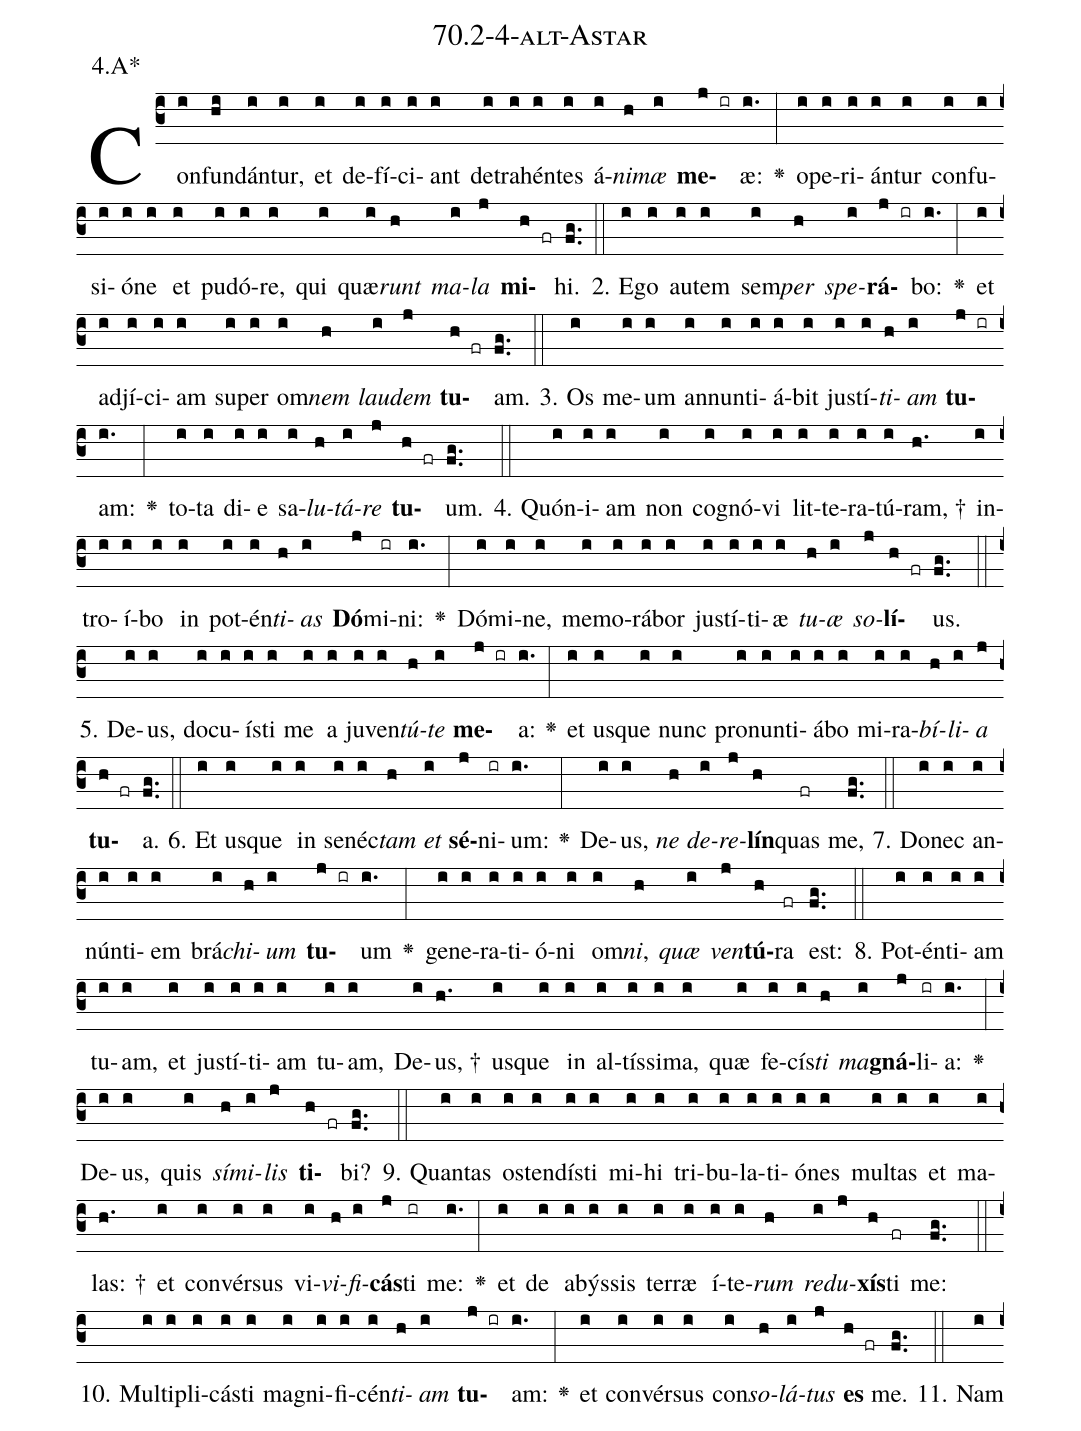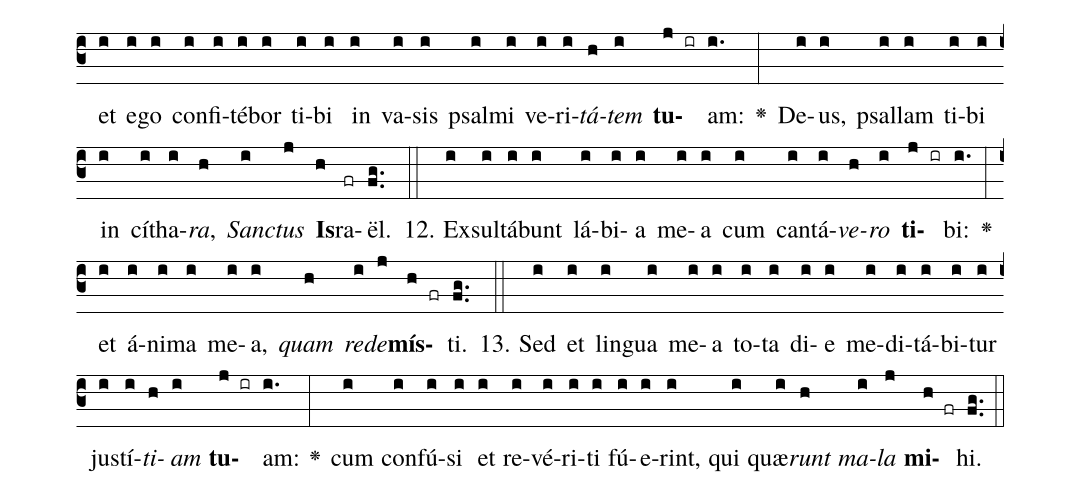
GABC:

name: 70.2-4-alt-Astar;
annotation: 4.A*;
%%
(c3)Con(i)fun(hi)dán(i)tur,(i) et(i) de(i)fí(i)ci(i)ant(i) de(i)tra(i)hén(i)tes(i) á(i)<i>ni</i>(h)<i>mæ</i>(i) <b>me</b>(j ir)æ:(i.) <v>\greheightstar</v>(:) o(i)pe(i)ri(i)án(i)tur(i) con(i)fu(i)si(i)ó(i)ne(i) et(i) pu(i)dó(i)re,(i) qui(i) quæ(i)<i>runt</i>(h) <i>ma</i>(i)<i>la</i>(j) <b>mi</b>(h fr)hi.(fg..) (::)
2. E(i)go(i) au(i)tem(i) sem(i)<i>per</i>(h) <i>spe</i>(i)<b>rá</b>(j ir)bo:(i.) <v>\greheightstar</v>(:) et(i) ad(i)jí(i)ci(i)am(i) su(i)per(i) om(i)<i>nem</i>(h) <i>lau</i>(i)<i>dem</i>(j) <b>tu</b>(h fr)am.(fg..) (::)
3. Os(i) me(i)um(i) an(i)nun(i)ti(i)á(i)bit(i) jus(i)tí(i)<i>ti</i>(h)<i>am</i>(i) <b>tu</b>(j ir)am:(i.) <v>\greheightstar</v>(:) to(i)ta(i) di(i)e(i) sa(i)<i>lu</i>(h)<i>tá</i>(i)<i>re</i>(j) <b>tu</b>(h fr)um.(fg..) (::)
4. Quón(i)i(i)am(i) non(i) co(i)gnó(i)vi(i) lit(i)te(i)ra(i)tú(i)ram, †(h.) in(i)tro(i)í(i)bo(i) in(i) pot(i)én(i)<i>ti</i>(h)<i>as</i>(i) <b>Dó</b>(j)mi(ir)ni:(i.) <v>\greheightstar</v>(:) Dó(i)mi(i)ne,(i) me(i)mo(i)rá(i)bor(i) jus(i)tí(i)ti(i)æ(i) <i>tu</i>(h)<i>æ</i>(i) <i>so</i>(j)<b>lí</b>(h fr)us.(fg..) (::)
5. De(i)us,(i) do(i)cu(i)ís(i)ti(i) me(i) a(i) ju(i)ven(i)<i>tú</i>(h)<i>te</i>(i) <b>me</b>(j ir)a:(i.) <v>\greheightstar</v>(:) et(i) us(i)que(i) nunc(i) pro(i)nun(i)ti(i)á(i)bo(i) mi(i)ra(i)<i>bí</i>(h)<i>li</i>(i)<i>a</i>(j) <b>tu</b>(h fr)a.(fg..) (::)
6. Et(i) us(i)que(i) in(i) se(i)néc(i)<i>tam</i>(h) <i>et</i>(i) <b>sé</b>(j)ni(ir)um:(i.) <v>\greheightstar</v>(:) De(i)us,(i) <i>ne</i>(h) <i>de</i>(i)<i>re</i>(j)<b>lín</b>(h)quas(fr) me,(fg..) (::)
7. Do(i)nec(i) an(i)nún(i)ti(i)em(i) brá(i)<i>chi</i>(h)<i>um</i>(i) <b>tu</b>(j ir)um(i.) <v>\greheightstar</v>(:) ge(i)ne(i)ra(i)ti(i)ó(i)ni(i) om(i)<i>ni</i>,(h) <i>quæ</i>(i) <i>ven</i>(j)<b>tú</b>(h)ra(fr) est:(fg..) (::)
8. Pot(i)én(i)ti(i)am(i) tu(i)am,(i) et(i) jus(i)tí(i)ti(i)am(i) tu(i)am,(i) De(i)us, †(h.) us(i)que(i) in(i) al(i)tís(i)si(i)ma,(i) quæ(i) fe(i)cís(i)<i>ti</i>(h) <i>ma</i>(i)<b>gná</b>(j)li(ir)a:(i.) <v>\greheightstar</v>(:) De(i)us,(i) quis(i) <i>sí</i>(h)<i>mi</i>(i)<i>lis</i>(j) <b>ti</b>(h fr)bi?(fg..) (::)
9. Quan(i)tas(i) os(i)ten(i)dís(i)ti(i) mi(i)hi(i) tri(i)bu(i)la(i)ti(i)ó(i)nes(i) mul(i)tas(i) et(i) ma(i)las: †(h.) et(i) con(i)vér(i)sus(i) vi(i)<i>vi</i>(h)<i>fi</i>(i)<b>cás</b>(j)ti(ir) me:(i.) <v>\greheightstar</v>(:) et(i) de(i) a(i)býs(i)sis(i) ter(i)ræ(i) í(i)te(i)<i>rum</i>(h) <i>re</i>(i)<i>du</i>(j)<b>xís</b>(h)ti(fr) me:(fg..) (::)
10. Mul(i)ti(i)pli(i)cás(i)ti(i) ma(i)gni(i)fi(i)cén(i)<i>ti</i>(h)<i>am</i>(i) <b>tu</b>(j ir)am:(i.) <v>\greheightstar</v>(:) et(i) con(i)vér(i)sus(i) con(i)<i>so</i>(h)<i>lá</i>(i)<i>tus</i>(j) <b>es</b>(h fr) me.(fg..) (::)
11. Nam(i) et(i) e(i)go(i) con(i)fi(i)té(i)bor(i) ti(i)bi(i) in(i) va(i)sis(i) psal(i)mi(i) ve(i)ri(i)<i>tá</i>(h)<i>tem</i>(i) <b>tu</b>(j ir)am:(i.) <v>\greheightstar</v>(:) De(i)us,(i) psal(i)lam(i) ti(i)bi(i) in(i) cí(i)tha(i)<i>ra</i>,(h) <i>Sanc</i>(i)<i>tus</i>(j) <b>Is</b>(h)ra(fr)ël.(fg..) (::)
12. Ex(i)sul(i)tá(i)bunt(i) lá(i)bi(i)a(i) me(i)a(i) cum(i) can(i)tá(i)<i>ve</i>(h)<i>ro</i>(i) <b>ti</b>(j ir)bi:(i.) <v>\greheightstar</v>(:) et(i) á(i)ni(i)ma(i) me(i)a,(i) <i>quam</i>(h) <i>red</i>(i)<i>e</i>(j)<b>mís</b>(h fr)ti.(fg..) (::)
13. Sed(i) et(i) lin(i)gua(i) me(i)a(i) to(i)ta(i) di(i)e(i) me(i)di(i)tá(i)bi(i)tur(i) jus(i)tí(i)<i>ti</i>(h)<i>am</i>(i) <b>tu</b>(j ir)am:(i.) <v>\greheightstar</v>(:) cum(i) con(i)fú(i)si(i) et(i) re(i)vé(i)ri(i)ti(i) fú(i)e(i)rint,(i) qui(i) quæ(i)<i>runt</i>(h) <i>ma</i>(i)<i>la</i>(j) <b>mi</b>(h fr)hi.(fg..) (::)
